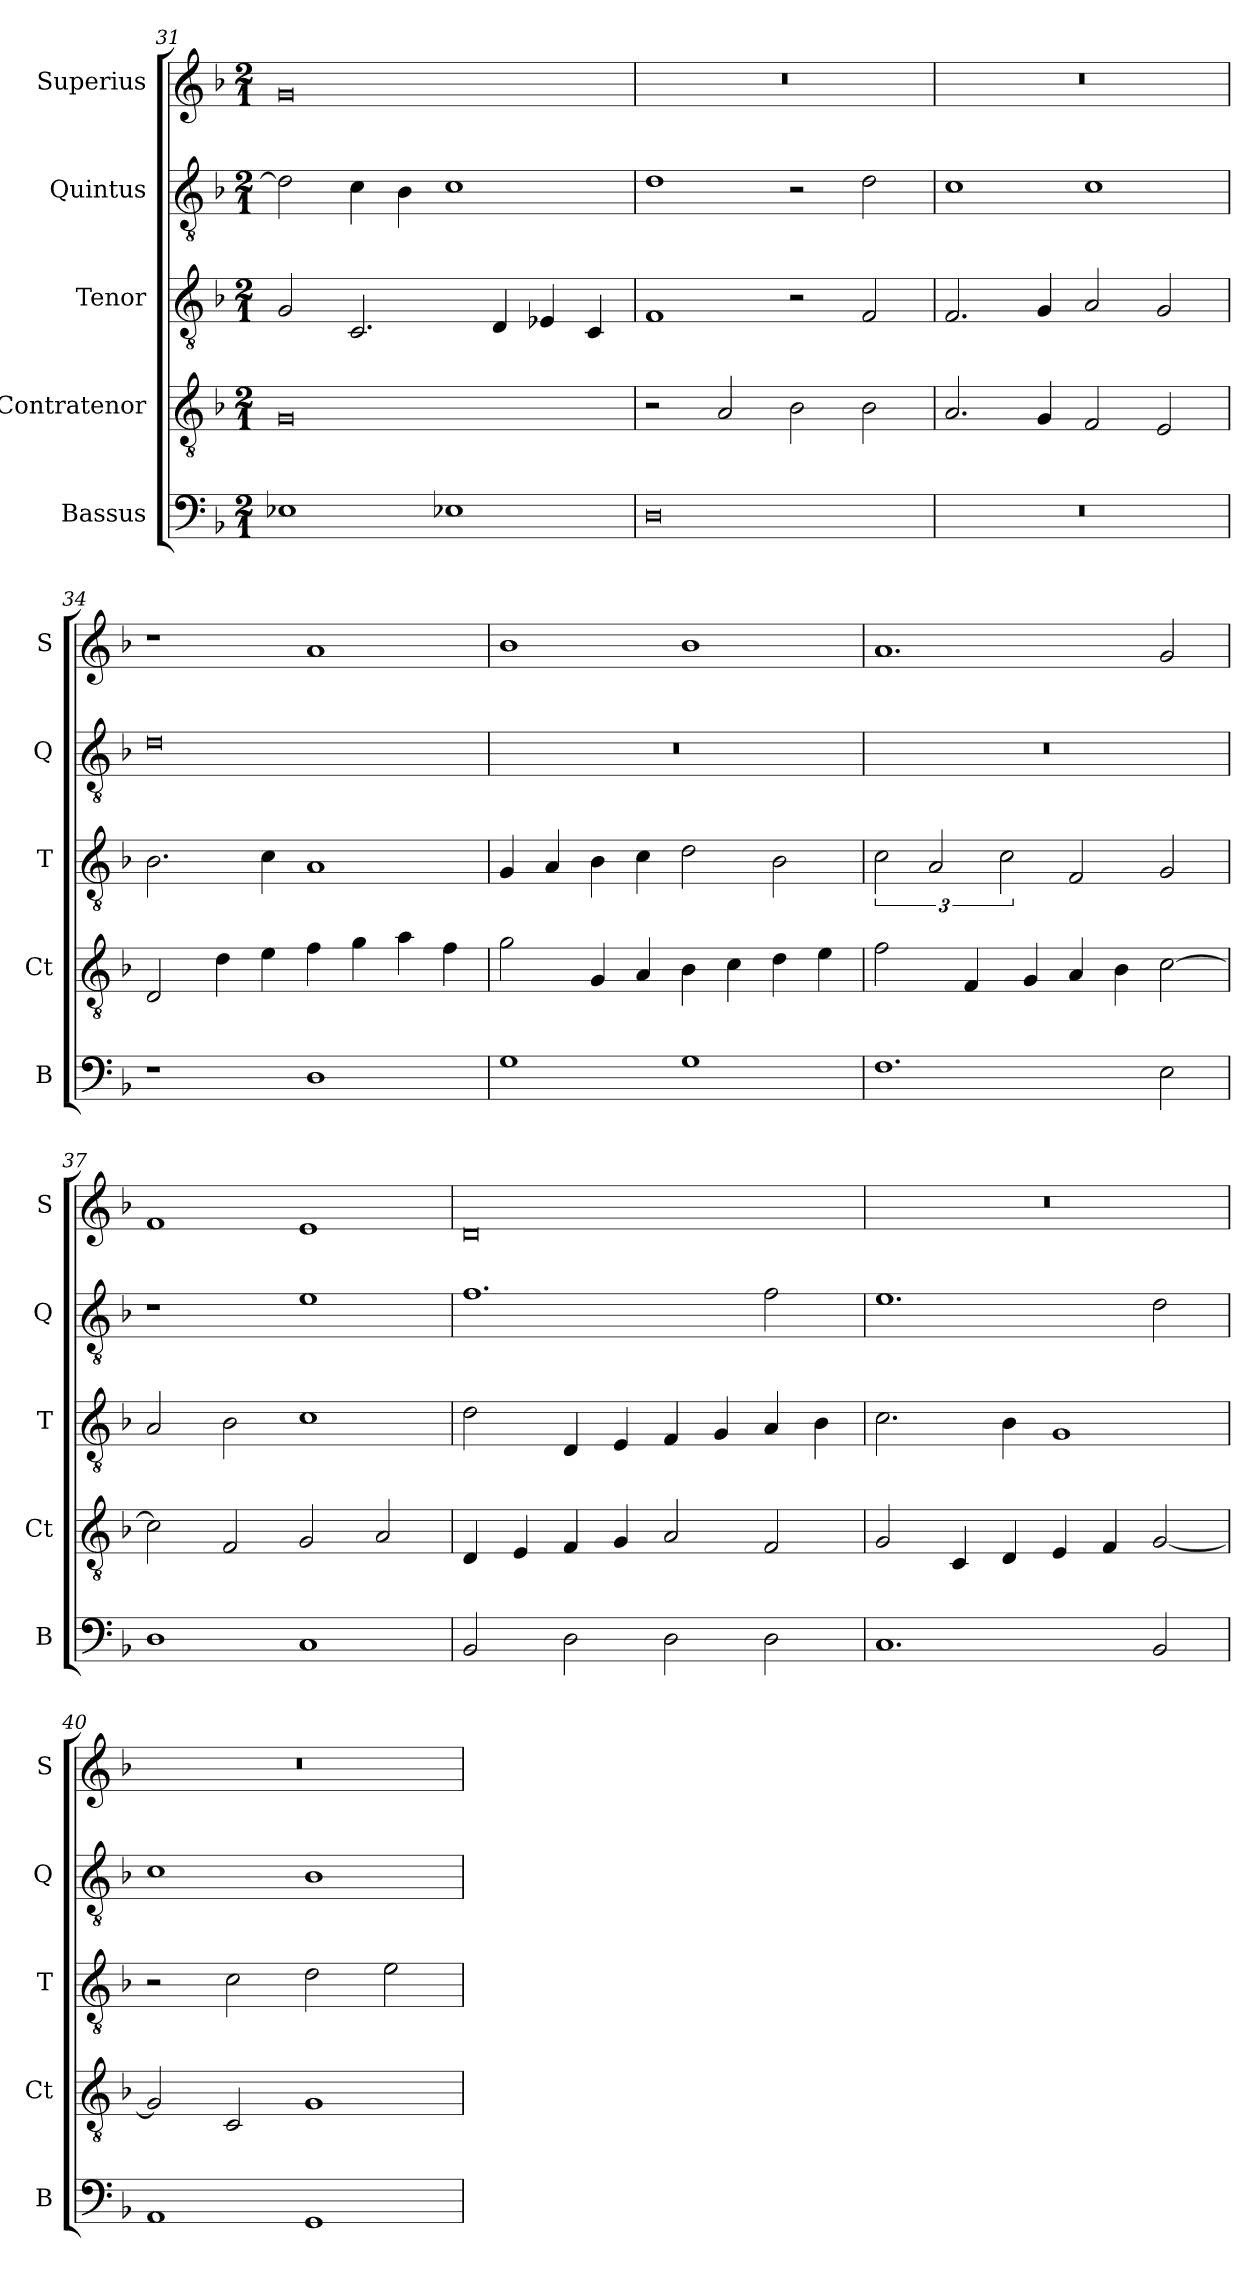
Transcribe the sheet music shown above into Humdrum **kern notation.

**kern	**kern	**kern	**kern	**kern
*part5	*part4	*part3	*part2	*part1
*staff5	*staff4	*staff3	*staff2	*staff1
*I"Bassus	*I"Contratenor	*I"Tenor	*I"Quintus	*I"Superius
*I'B	*I'Ct	*I'T	*I'Q	*I'S
*clefF4	*clefGv2	*clefGv2	*clefGv2	*clefG2
*k[b-]	*k[b-]	*k[b-]	*k[b-]	*k[b-]
*M2/1	*M2/1	*M2/1	*M2/1	*M2/1
=31	=31	=31	=31	=31
1E-X	0G	2G/	2d\]	0g
.	.	2.C/	4c\	.
.	.	.	4B-\	.
1E-X	.	.	1c	.
.	.	4D/	.	.
.	.	4E-X/	.	.
.	.	4C/	.	.
=32	=32	=32	=32	=32
0D	2r	1F	1d	0r
.	2A/	.	.	.
.	2B-\	2r	2r	.
.	2B-\	2F/	2d\	.
=33	=33	=33	=33	=33
0r	2.A/	2.F/	1c	0r
.	4G/	4G/	.	.
.	2F/	2A/	1c	.
.	2E/	2G/	.	.
=34	=34	=34	=34	=34
1r	2D/	2.B-\	0d	1r
.	4d\	.	.	.
.	4e\	4c\	.	.
1D	4f\	1A	.	1a
.	4g\	.	.	.
.	4a\	.	.	.
.	4f\	.	.	.
=35	=35	=35	=35	=35
1G	2g\	4G/	0r	1b-
.	.	4A/	.	.
.	4G/	4B-\	.	.
.	4A/	4c\	.	.
1G	4B-\	2d\	.	1b-\
.	4c\	.	.	.
.	4d\	2B-\	.	.
.	4e\	.	.	.
=36	=36	=36	=36	=36
1.F	2f\	3c\	0r	1.a
.	.	3A/	.	.
.	4F/	.	.	.
.	.	3c\	.	.
.	4G/	.	.	.
.	4A/	2F/	.	.
.	4B-\	.	.	.
2E\	[2c\	2G/	.	2g/
=37	=37	=37	=37	=37
1D	2c\]	2A/	1r	1f
.	2F/	2B-\	.	.
1C	2G/	1c	1e	1e
.	2A/	.	.	.
=38	=38	=38	=38	=38
2BB-/	4D/	2d\	1.f	0d
.	4E/	.	.	.
2D\	4F/	4D/	.	.
.	4G/	4E/	.	.
2D\	2A/	4F/	.	.
.	.	4G/	.	.
2D\	2F/	4A/	2f\	.
.	.	4B-\	.	.
=39	=39	=39	=39	=39
1.C	2G/	2.c\	1.e	0r
.	4C/	.	.	.
.	4D/	4B-\	.	.
.	4E/	1G	.	.
.	4F/	.	.	.
2BB-/	[2G/	.	2d\	.
=40	=40	=40	=40	=40
1AA	2G/]	2r	1c	0r
.	2C/	2c\	.	.
1GG	1G	2d\	1B-	.
.	.	2e\	.	.
=	=	=	=	=
*-	*-	*-	*-	*-
